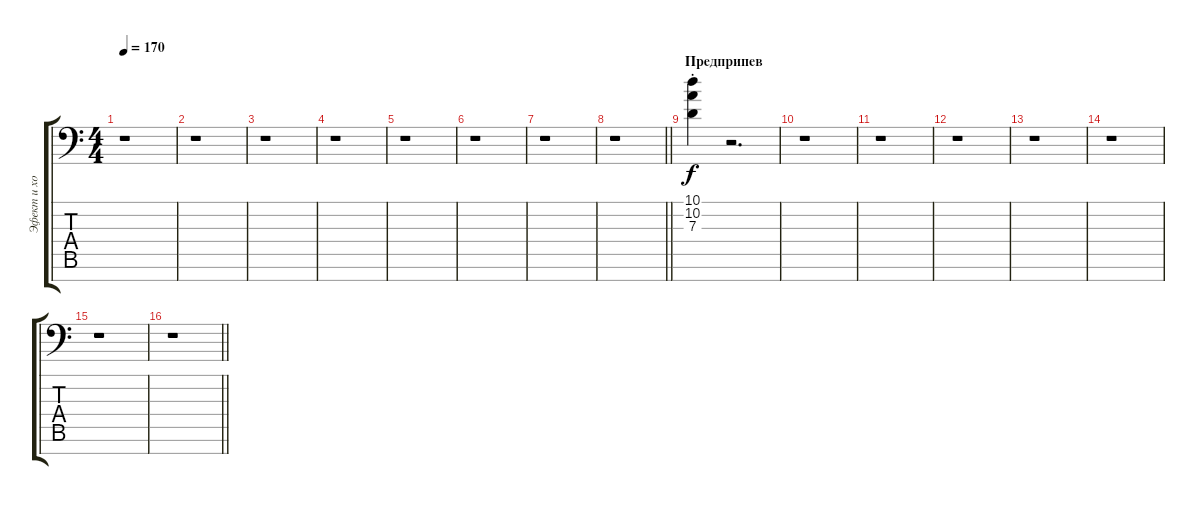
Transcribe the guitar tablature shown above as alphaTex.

\track ("Эфект и хор" "Эфект и хо") {instrument choiraahs}
\staff {score tabs}
\tuning (E4 B3 G3 D3 A2 E2 C-1) {hide}
\ts (4 4)
\tempo 170
\clef f4
\ks c
r.1{dy f} |
r.1 |
r.1 |
r.1 |
r.1 |
r.1 |
r.1 |
\barLineRight lightlight
r.1 |
\section ("" "Предприпев")
(10.1{st} 10.2{st} 7.3{st}).4 r.2{d} |
r.1 |
r.1 |
r.1 |
r.1 |
r.1 |
r.1 |
\barLineRight lightlight
r.1
